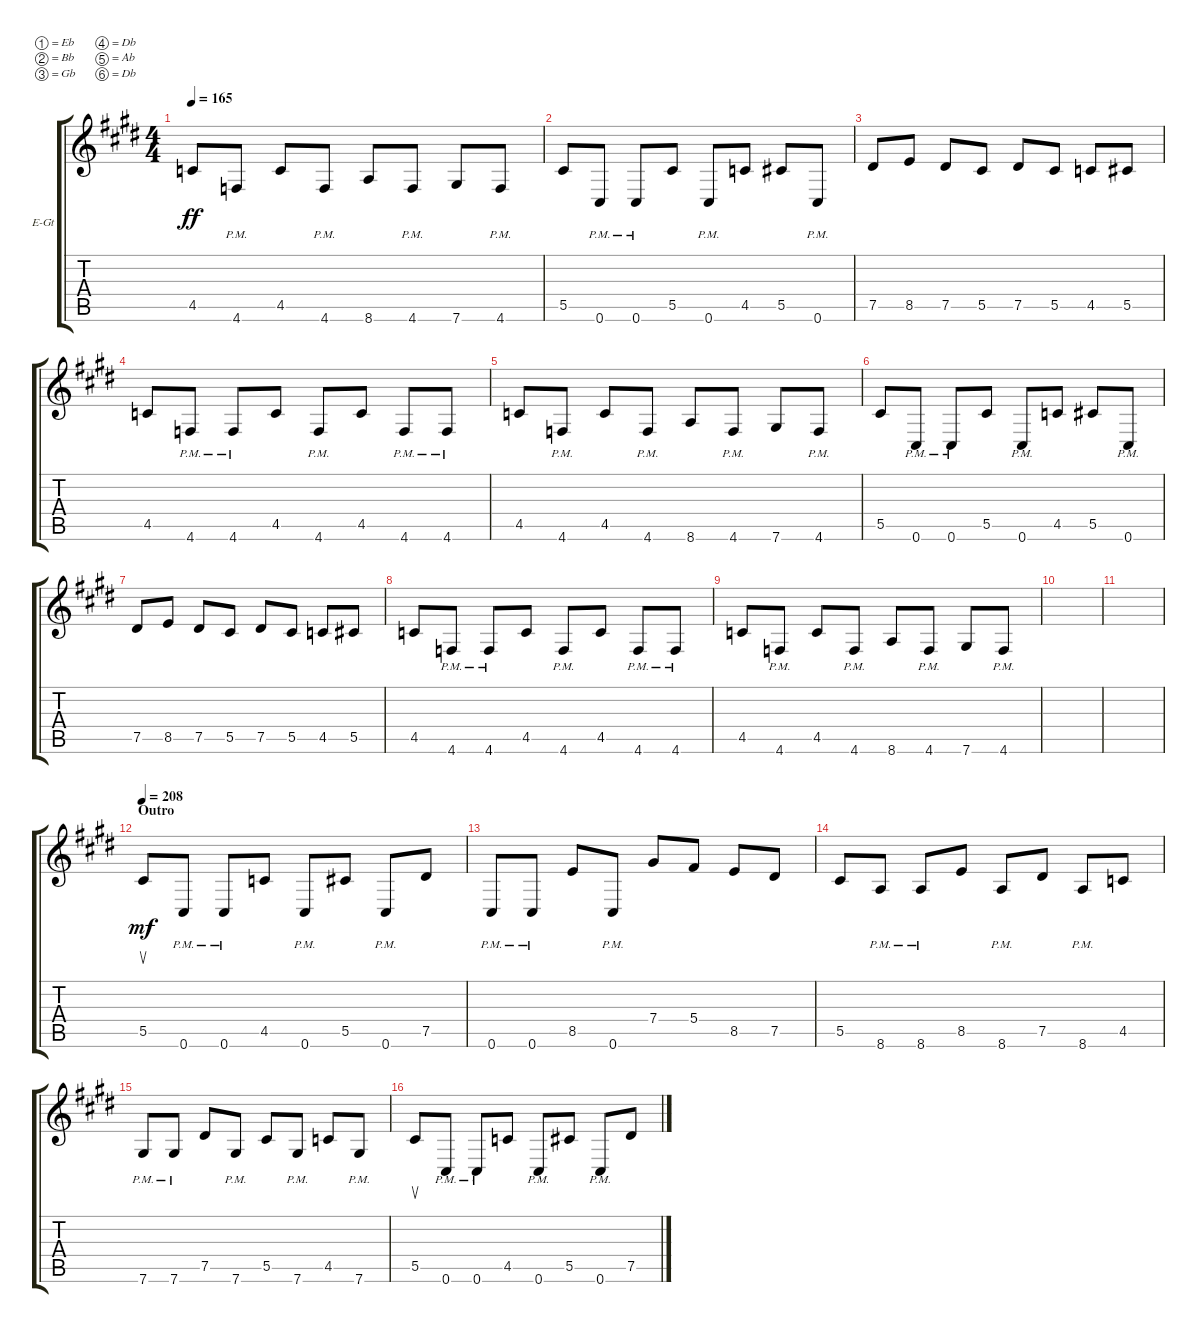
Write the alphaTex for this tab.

\defaultSystemsLayout 4
\bracketExtendMode groupsimilarinstruments
\firstSystemTrackNameOrientation horizontal
\otherSystemsTrackNameOrientation horizontal
\track ("Nik Davies - Guitar" "E-Gt") {instrument distortionguitar}
\staff {score tabs}
\tuning (Eb4 Bb3 Gb3 Db3 Ab2 Db2)
\ts (4 4)
\tempo 165
\clef g2
\ks c#minor
4.5.8{dy ff} 4.6{pm}.8 4.5.8 4.6{pm}.8 8.6.8 4.6{pm}.8 7.6.8 4.6{pm}.8 |
5.5.8 0.6{pm}.8 0.6{pm}.8 5.5.8 0.6{pm}.8 4.5.8 5.5.8 0.6{pm}.8 |
7.5.8 8.5.8 7.5.8 5.5.8 7.5.8 5.5.8 4.5.8 5.5.8 |
4.5.8 4.6{pm}.8 4.6{pm}.8 4.5.8 4.6{pm}.8 4.5.8 4.6{pm}.8 4.6{pm}.8 |
4.5.8 4.6{pm}.8 4.5.8 4.6{pm}.8 8.6.8 4.6{pm}.8 7.6.8 4.6{pm}.8 |
5.5.8 0.6{pm}.8 0.6{pm}.8 5.5.8 0.6{pm}.8 4.5.8 5.5.8 0.6{pm}.8 |
7.5.8 8.5.8 7.5.8 5.5.8 7.5.8 5.5.8 4.5.8 5.5.8 |
4.5.8 4.6{pm}.8 4.6{pm}.8 4.5.8 4.6{pm}.8 4.5.8 4.6{pm}.8 4.6{pm}.8 |
4.5.8 4.6{pm}.8 4.5.8 4.6{pm}.8 8.6.8 4.6{pm}.8 7.6.8 4.6{pm}.8 |
|
|
\section ("" "Outro")
\tempo 208
5.5.8{su dy mf} 0.6{pm}.8 0.6{pm}.8 4.5.8 0.6{pm}.8 5.5.8 0.6{pm}.8 7.5.8 |
0.6{pm}.8 0.6{pm}.8 8.5.8 0.6{pm}.8 7.4.8 5.4.8 8.5.8 7.5.8 |
5.5.8 8.6{pm}.8 8.6{pm}.8 8.5.8 8.6{pm}.8 7.5.8 8.6{pm}.8 4.5.8 |
7.6{pm}.8 7.6{pm}.8 7.5.8 7.6{pm}.8 5.5.8 7.6{pm}.8 4.5.8 7.6{pm}.8 |
5.5.8{su} 0.6{pm}.8 0.6{pm}.8 4.5.8 0.6{pm}.8 5.5.8 0.6{pm}.8 7.5.8
